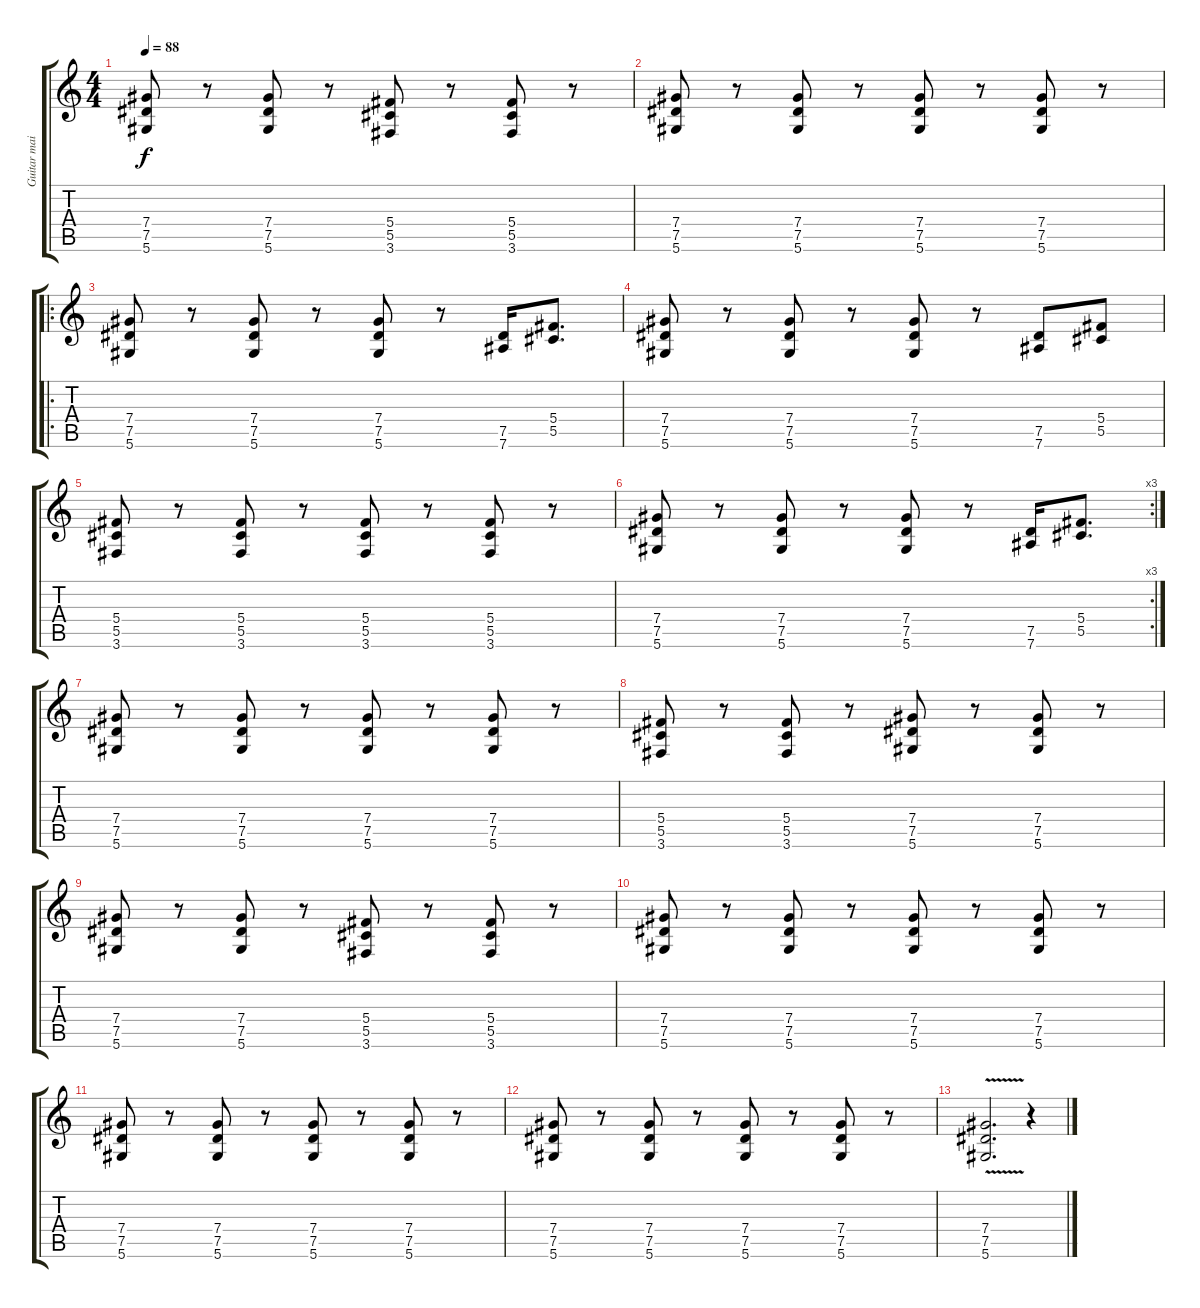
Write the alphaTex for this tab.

\track ("Guitar main rythm (by Rim)" "Guitar mai") {instrument overdrivenguitar}
\staff {score tabs}
\tuning (Eb4 Bb3 Gb3 Db3 Ab2 Eb2) {hide}
\ts (4 4)
\tempo 88
\clef g2
\ks c
(7.4 7.5 5.6).8{dy f} r.8 (7.4 7.5 5.6).8 r.8 (5.4 5.5 3.6).8 r.8 (5.4 5.5 3.6).8 r.8 |
(7.4 7.5 5.6).8 r.8 (7.4 7.5 5.6).8 r.8 (7.4 7.5 5.6).8 r.8 (7.4 7.5 5.6).8 r.8 |
\ro
(7.4 7.5 5.6).8 r.8 (7.4 7.5 5.6).8 r.8 (7.4 7.5 5.6).8 r.8 (7.5 7.6).16 (5.4 5.5).8{d} |
(7.4 7.5 5.6).8 r.8 (7.4 7.5 5.6).8 r.8 (7.4 7.5 5.6).8 r.8 (7.5 7.6).8 (5.4 5.5).8 |
(5.4 5.5 3.6).8 r.8 (5.4 5.5 3.6).8 r.8 (5.4 5.5 3.6).8 r.8 (5.4 5.5 3.6).8 r.8 |
\rc 3
(7.4 7.5 5.6).8 r.8 (7.4 7.5 5.6).8 r.8 (7.4 7.5 5.6).8 r.8 (7.5 7.6).16 (5.4 5.5).8{d} |
(7.4 7.5 5.6).8 r.8 (7.4 7.5 5.6).8 r.8 (7.4 7.5 5.6).8 r.8 (7.4 7.5 5.6).8 r.8 |
(5.4 5.5 3.6).8 r.8 (5.4 5.5 3.6).8 r.8 (7.4 7.5 5.6).8 r.8 (7.4 7.5 5.6).8 r.8 |
(7.4 7.5 5.6).8 r.8 (7.4 7.5 5.6).8 r.8 (5.4 5.5 3.6).8 r.8 (5.4 5.5 3.6).8 r.8 |
(7.4 7.5 5.6).8 r.8 (7.4 7.5 5.6).8 r.8 (7.4 7.5 5.6).8 r.8 (7.4 7.5 5.6).8 r.8 |
(7.4 7.5 5.6).8 r.8 (7.4 7.5 5.6).8 r.8 (7.4 7.5 5.6).8 r.8 (7.4 7.5 5.6).8 r.8 |
(7.4 7.5 5.6).8 r.8 (7.4 7.5 5.6).8 r.8 (7.4 7.5 5.6).8 r.8 (7.4 7.5 5.6).8 r.8 |
(7.4{v} 7.5{v} 5.6{v}).2{d} r.4
